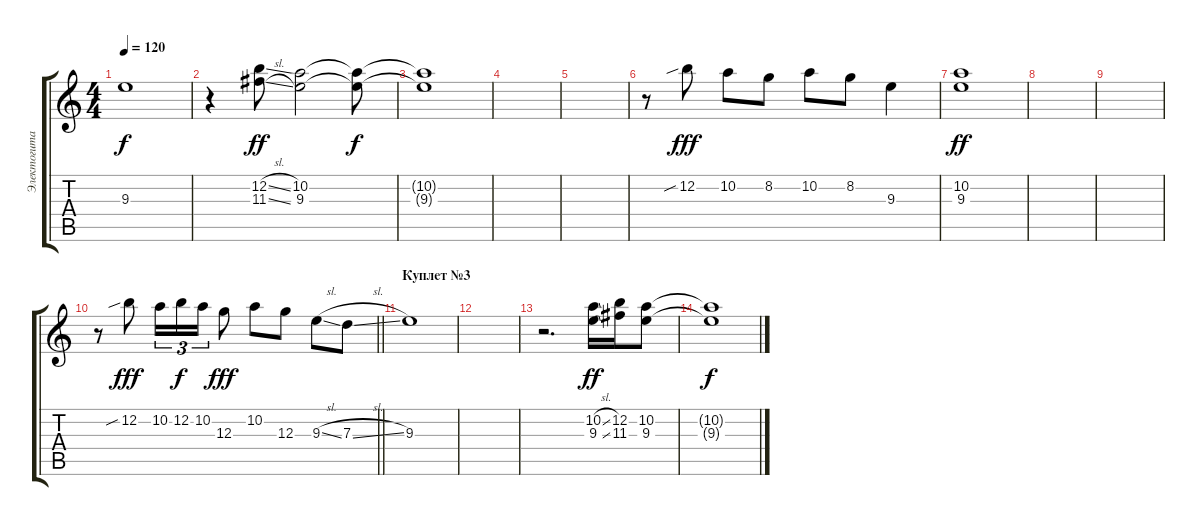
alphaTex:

\track ("Электогитара №2" "Электогита") {instrument electricguitarclean}
\staff {score tabs}
\tuning (E4 B3 G3 D3 A2 E2) {hide}
\ts (4 4)
\tempo 120
\clef g2
\ks c
9.3{t}.1{dy f} |
r.4 (12.2{sl} 11.3{sl}).8{dy ff} (10.2 9.3).2 (10.2{t} 9.3{t}).8{dy f} |
(10.2{t} 9.3{t}).1 |
|
|
r.8 12.2{sib}.8{dy fff} 10.2.8 8.2.8 10.2.8 8.2.8 9.3.4 |
(10.2 9.3).1{dy ff} |
|
|
\barLineRight lightlight
r.8 12.2{sib}.8{dy fff} 10.2.16{tu (3 2)} 12.2.16{tu (3 2) dy f} 10.2.16{tu (3 2)} 12.3.8{dy fff} 10.2.8 12.3.8 9.3{sl}.8 7.3{sl}.8 |
\section ("" "Куплет №3")
9.3.1 |
|
r.2{d} (10.2{sl} 9.3{sl}).16{dy ff} (12.2 11.3).16 (10.2 9.3).8 |
(10.2{t} 9.3{t}).1{dy f}
